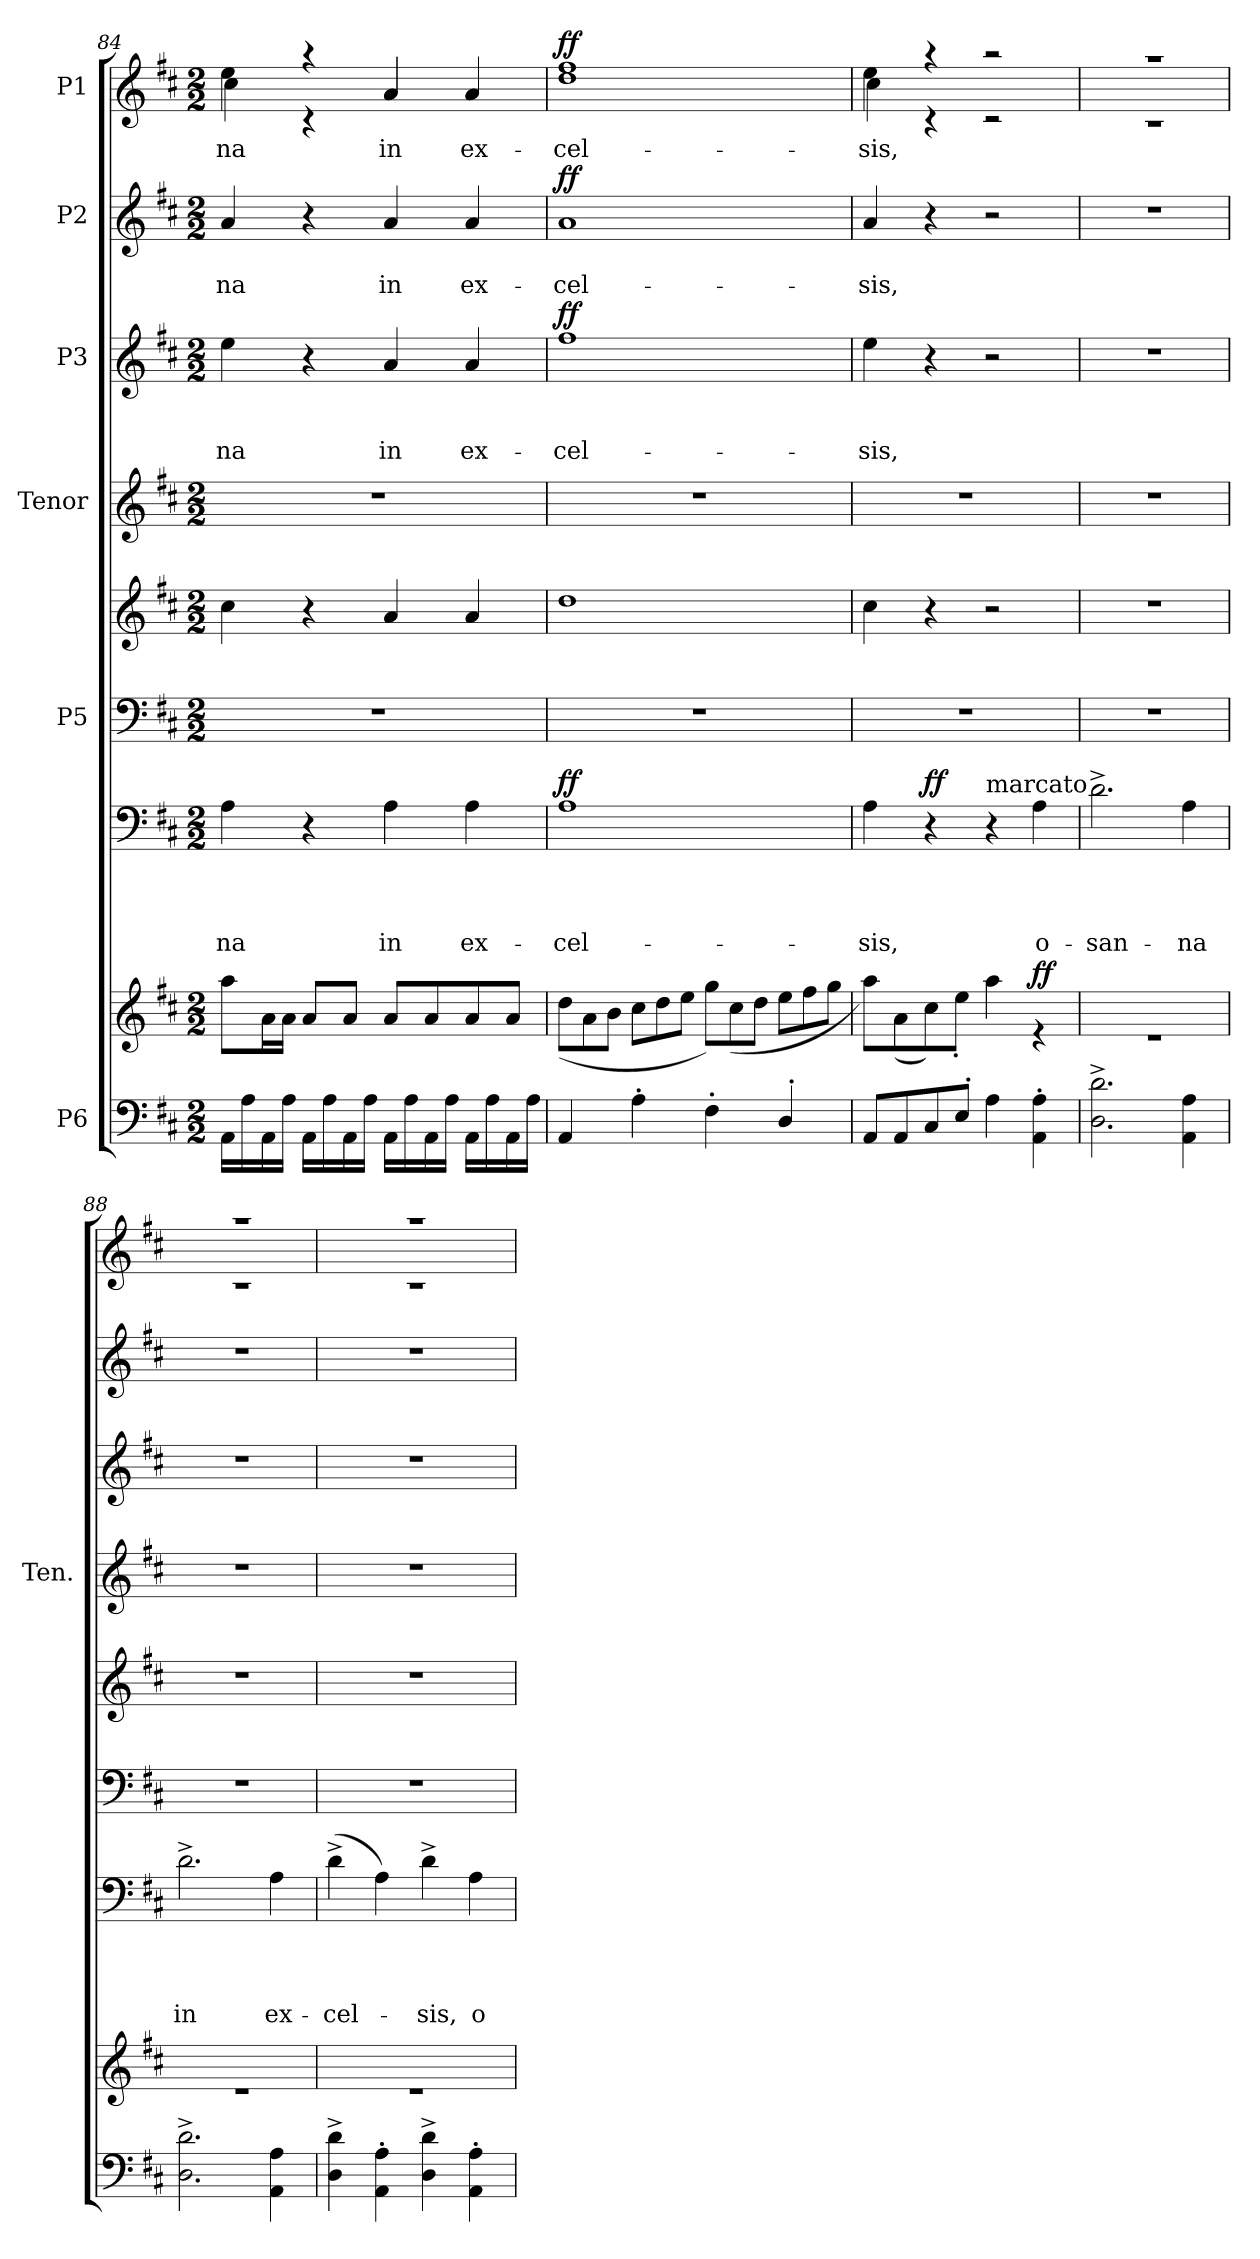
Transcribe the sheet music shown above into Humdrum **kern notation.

**kern	**kern	**dynam	**kern	**text	**text	**text	**text	**dynam	**kern	**kern	**kern	**kern	**text	**text	**text	**dynam	**kern	**text	**text	**dynam	**kern	**text	**dynam
*part8	*part8	*part8	*part7	*part7	*part7	*part7	*part7	*part7	*part6	*part5	*part4	*part3	*part3	*part3	*part3	*part3	*part2	*part2	*part2	*part2	*part1	*part1	*part1
*staff9	*staff8	*staff8/9	*staff7	*staff7	*staff7	*staff7	*staff7	*staff7	*staff6	*staff5	*staff4	*staff3	*staff3	*staff3	*staff3	*staff3	*staff2	*staff2	*staff2	*staff2	*staff1	*staff1	*staff1
*I"P6	*	*	*	*	*	*	*	*	*I"P5	*	*I"Tenor	*I"P3	*	*	*	*	*I"P2	*	*	*	*I"P1	*	*
*	*	*	*	*	*	*	*	*	*	*	*I'Ten.	*	*	*	*	*	*	*	*	*	*	*	*
*clefF4	*clefG2	*	*clefF4	*	*	*	*	*	*clefF4	*clefG2	*clefG2	*clefG2	*	*	*	*	*clefG2	*	*	*	*clefG2	*	*
*	*	*	*	*	*	*	*	*	*	*ITrd7c12	*ITrd7c12	*ITrd7c12	*	*	*	*	*	*	*	*	*	*	*
*k[f#c#]	*k[f#c#]	*	*k[f#c#]	*	*	*	*	*	*k[f#c#]	*k[f#c#]	*k[f#c#]	*k[f#c#]	*	*	*	*	*k[f#c#]	*	*	*	*k[f#c#]	*	*
*D:	*D:	*	*D:	*	*	*	*	*	*D:	*D:	*D:	*D:	*	*	*	*	*D:	*	*	*	*D:	*	*
*M2/2	*M2/2	*	*M2/2	*	*	*	*	*	*M2/2	*M2/2	*M2/2	*M2/2	*	*	*	*	*M2/2	*	*	*	*M2/2	*	*
=84	=84	=84	=84	=84	=84	=84	=84	=84	=84	=84	=84	=84	=84	=84	=84	=84	=84	=84	=84	=84	=84	=84	=84
*^	*^	*	*	*	*	*	*	*	*	*	*	*	*	*	*	*	*	*	*	*	*	*	*
!	!	!	!	!	!	!	!	!	!LO:LY:b	!	!	!	!	!	!	!	!LO:LY:b	!	!	!	!LO:LY:b	!	!	!LO:LY:b	!
*	*	*	*	*	*	*	*	*	*	*	*	*	*	*	*	*	*	*	*	*	*	*	*^	*	*
16AA\LL	1ryy	1ryy	8aa\L	.	4A\	.	.	.	-na	.	1r	4c#\	1r	4e\	.	.	-na	.	4a/	.	-na	.	4ee\	4cc#\	-na	.
16A\	.	.	.	.	.	.	.	.	.	.	.	.	.	.	.	.	.	.	.	.	.	.	.	.	.	.
16AA\	.	.	16a\L	.	.	.	.	.	.	.	.	.	.	.	.	.	.	.	.	.	.	.	.	.	.	.
16A\JJ	.	.	16a\JJ	.	.	.	.	.	.	.	.	.	.	.	.	.	.	.	.	.	.	.	.	.	.	.
16AA\LL	.	.	8a/L	.	4r	.	.	.	.	.	.	4r	.	4r	.	.	.	.	4r	.	.	.	4raa	4rc	.	.
16A\	.	.	.	.	.	.	.	.	.	.	.	.	.	.	.	.	.	.	.	.	.	.	.	.	.	.
16AA\	.	.	8a/J	.	.	.	.	.	.	.	.	.	.	.	.	.	.	.	.	.	.	.	.	.	.	.
16A\JJ	.	.	.	.	.	.	.	.	.	.	.	.	.	.	.	.	.	.	.	.	.	.	.	.	.	.
!	!	!	!	!	!	!	!	!	!LO:LY:b	!	!	!	!	!	!	!	!LO:LY:b	!	!	!	!LO:LY:b	!	!	!	!LO:LY:b	!
16AA\LL	.	.	8a/L	.	4A\	.	.	.	in	.	.	4A/	.	4A/	.	.	in	.	4a/	.	in	.	4a/	4a/	in	.
16A\	.	.	.	.	.	.	.	.	.	.	.	.	.	.	.	.	.	.	.	.	.	.	.	.	.	.
16AA\	.	.	8a/	.	.	.	.	.	.	.	.	.	.	.	.	.	.	.	.	.	.	.	.	.	.	.
16A\JJ	.	.	.	.	.	.	.	.	.	.	.	.	.	.	.	.	.	.	.	.	.	.	.	.	.	.
!	!	!	!	!	!	!	!	!	!LO:LY:b	!	!	!	!	!	!	!	!LO:LY:b	!	!	!	!LO:LY:b	!	!	!	!LO:LY:b	!
16AA\LL	.	.	8a/	.	4A\	.	.	.	ex-	.	.	4A/	.	4A/	.	.	ex-	.	4a/	.	ex-	.	4a/	4a/	ex-	.
16A\	.	.	.	.	.	.	.	.	.	.	.	.	.	.	.	.	.	.	.	.	.	.	.	.	.	.
16AA\	.	.	8a/J	.	.	.	.	.	.	.	.	.	.	.	.	.	.	.	.	.	.	.	.	.	.	.
16A\JJ	.	.	.	.	.	.	.	.	.	.	.	.	.	.	.	.	.	.	.	.	.	.	.	.	.	.
!!LO:LB:g=z	!!
=85	=85	=85	=85	=85	=85	=85	=85	=85	=85	=85	=85	=85	=85	=85	=85	=85	=85	=85	=85	=85	=85	=85	=85	=85	=85	=85
*	*	*	*Xtuplet	*	*	*	*	*	*	*	*	*	*	*	*	*	*	*	*	*	*	*	*	*	*	*
!	!	!	!	!	!	!	!	!	!LO:LY:b	!LO:DY:a	!	!	!	!	!	!	!LO:LY:b	!LO:DY:a	!	!	!LO:LY:b	!LO:DY:a	!	!	!LO:LY:b	!LO:DY:a
4AA/	1ryy	1ryy	(>12dd\L	.	1A	.	.	.	-cel-	ff	1r	1d	1r	1f#	.	.	-cel-	ff	1a	.	-cel-	ff	1ff#	1dd	-cel-	ff
.	.	.	12a\	.	.	.	.	.	.	.	.	.	.	.	.	.	.	.	.	.	.	.	.	.	.	.
.	.	.	12b\J	.	.	.	.	.	.	.	.	.	.	.	.	.	.	.	.	.	.	.	.	.	.	.
4A'>\	.	.	12cc#\L	.	.	.	.	.	.	.	.	.	.	.	.	.	.	.	.	.	.	.	.	.	.	.
.	.	.	12dd\	.	.	.	.	.	.	.	.	.	.	.	.	.	.	.	.	.	.	.	.	.	.	.
.	.	.	12ee\J	.	.	.	.	.	.	.	.	.	.	.	.	.	.	.	.	.	.	.	.	.	.	.
4F#'>\	.	.	12gg\L)	.	.	.	.	.	.	.	.	.	.	.	.	.	.	.	.	.	.	.	.	.	.	.
.	.	.	(>12cc#\	.	.	.	.	.	.	.	.	.	.	.	.	.	.	.	.	.	.	.	.	.	.	.
.	.	.	12dd\J	.	.	.	.	.	.	.	.	.	.	.	.	.	.	.	.	.	.	.	.	.	.	.
4D'</	.	.	12ee\L	.	.	.	.	.	.	.	.	.	.	.	.	.	.	.	.	.	.	.	.	.	.	.
.	.	.	12ff#\	.	.	.	.	.	.	.	.	.	.	.	.	.	.	.	.	.	.	.	.	.	.	.
.	.	.	12gg\J	.	.	.	.	.	.	.	.	.	.	.	.	.	.	.	.	.	.	.	.	.	.	.
=86	=86	=86	=86	=86	=86	=86	=86	=86	=86	=86	=86	=86	=86	=86	=86	=86	=86	=86	=86	=86	=86	=86	=86	=86	=86	=86
!	!	!	!	!	!	!	!	!	!LO:LY:b	!	!	!	!	!	!	!	!LO:LY:b	!	!	!	!LO:LY:b	!	!	!	!LO:LY:b	!
8AA/L	1ryy	1ryy	8aa\L)	.	4A\	.	.	.	-sis,	.	1r	4c#\	1r	4e\	.	.	-sis,	.	4a/	.	-sis,	.	4ee\	4cc#\	-sis,	.
8AA/	.	.	(>8a\	.	.	.	.	.	.	.	.	.	.	.	.	.	.	.	.	.	.	.	.	.	.	.
!	!	!	!	!	!	!	!	!	!	!LO:DY:a	!	!	!	!	!	!	!	!	!	!	!	!	!	!	!	!
8C#/	.	.	8cc#\)	.	4r	.	.	.	.	ff	.	4r	.	4r	.	.	.	.	4r	.	.	.	4raa	4rc	.	.
8E'>/J	.	.	8ee'>\J	.	.	.	.	.	.	.	.	.	.	.	.	.	.	.	.	.	.	.	.	.	.	.
!	!	!	!	!	!LO:TX:a:t=marcato	!	!	!	!	!	!	!	!	!	!	!	!	!	!	!	!	!	!	!	!	!
4A\	.	.	4aa\	.	4r	.	.	.	.	.	.	2r	.	2r	.	.	.	.	2r	.	.	.	2raa	2rc	.	.
!	!	!	!	!LO:DY:a	!	!	!	!	!LO:LY:b	!	!	!	!	!	!	!	!	!	!	!	!	!	!	!	!	!
4AA\'> 4A\'>	.	.	4r	ff	4A\	.	.	.	o-	.	.	.	.	.	.	.	.	.	.	.	.	.	.	.	.	.
=87	=87	=87	=87	=87	=87	=87	=87	=87	=87	=87	=87	=87	=87	=87	=87	=87	=87	=87	=87	=87	=87	=87	=87	=87	=87	=87
!	!	!	!	!	!	!	!	!	!LO:LY:b	!	!	!	!	!	!	!	!	!	!	!	!	!	!	!	!	!
2.D\^> 2.d\^>	1ryy	1ryy	1r	.	2.d^>\	.	.	.	-san-	.	1r	1r	1r	1r	.	.	.	.	1r	.	.	.	1raa	1rc	.	.
!	!	!	!	!	!	!	!	!	!LO:LY:b	!	!	!	!	!	!	!	!	!	!	!	!	!	!	!	!	!
4AA\ 4A\	.	.	.	.	4A\	.	.	.	-na	.	.	.	.	.	.	.	.	.	.	.	.	.	.	.	.	.
=88	=88	=88	=88	=88	=88	=88	=88	=88	=88	=88	=88	=88	=88	=88	=88	=88	=88	=88	=88	=88	=88	=88	=88	=88	=88	=88
!	!	!	!	!	!	!	!	!	!LO:LY:b	!	!	!	!	!	!	!	!	!	!	!	!	!	!	!	!	!
2.D\^> 2.d\^>	1ryy	1ryy	1r	.	2.d^>\	.	.	.	in	.	1r	1r	1r	1r	.	.	.	.	1r	.	.	.	1raa	1rc	.	.
!	!	!	!	!	!	!	!	!	!LO:LY:b	!	!	!	!	!	!	!	!	!	!	!	!	!	!	!	!	!
4AA\ 4A\	.	.	.	.	4A\	.	.	.	ex-	.	.	.	.	.	.	.	.	.	.	.	.	.	.	.	.	.
=89	=89	=89	=89	=89	=89	=89	=89	=89	=89	=89	=89	=89	=89	=89	=89	=89	=89	=89	=89	=89	=89	=89	=89	=89	=89	=89
!	!	!	!	!	!	!	!	!	!LO:LY:b	!	!	!	!	!	!	!	!	!	!	!	!	!	!	!	!	!
4D\^> 4d\^>	1ryy	1ryy	1r	.	(>4d^>\	.	.	.	-cel-	.	1r	1r	1r	1r	.	.	.	.	1r	.	.	.	1raa	1rc	.	.
4AA\'> 4A\'>	.	.	.	.	4A\)	.	.	.	.	.	.	.	.	.	.	.	.	.	.	.	.	.	.	.	.	.
!	!	!	!	!	!	!	!	!	!LO:LY:b	!	!	!	!	!	!	!	!	!	!	!	!	!	!	!	!	!
4D\^> 4d\^>	.	.	.	.	4d^>\	.	.	.	-sis,	.	.	.	.	.	.	.	.	.	.	.	.	.	.	.	.	.
!	!	!	!	!	!	!	!	!	!LO:LY:b	!	!	!	!	!	!	!	!	!	!	!	!	!	!	!	!	!
4AA\'> 4A\'>	.	.	.	.	4A\	.	.	.	o-	.	.	.	.	.	.	.	.	.	.	.	.	.	.	.	.	.
*v	*v	*	*	*	*	*	*	*	*	*	*	*	*	*	*	*	*	*	*	*	*	*	*v	*v	*	*
*	*v	*v	*	*	*	*	*	*	*	*	*	*	*	*	*	*	*	*	*	*	*	*	*	*
=	=	=	=	=	=	=	=	=	=	=	=	=	=	=	=	=	=	=	=	=	=	=	=
*-	*-	*-	*-	*-	*-	*-	*-	*-	*-	*-	*-	*-	*-	*-	*-	*-	*-	*-	*-	*-	*-	*-	*-
